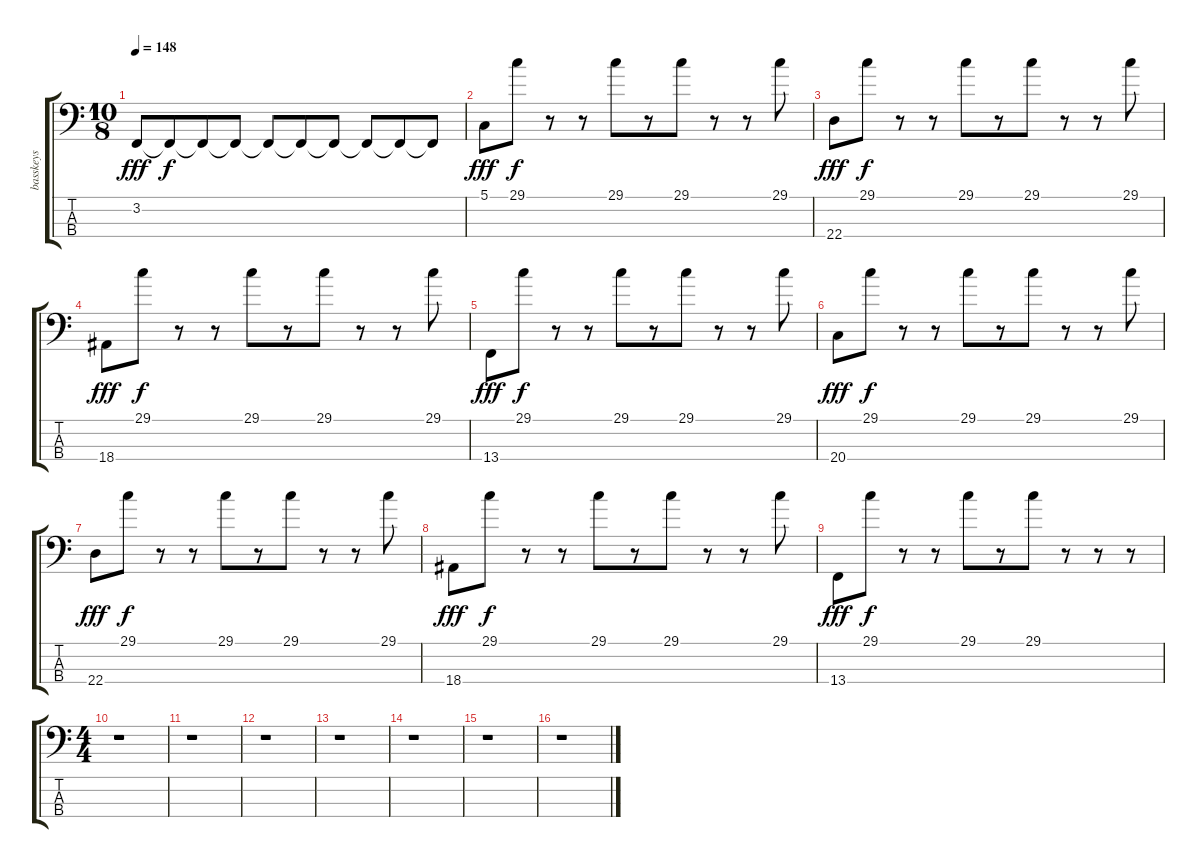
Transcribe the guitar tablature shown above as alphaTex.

\track ("basskeys" "basskeys") {instrument acousticgrandpiano}
\staff {score tabs}
\tuning (G2 D2 A1 E1) {hide}
\ts (10 8)
\tempo 148
\clef f4
\ks c
3.2.8{dy fff} 3.2{t}.8{dy f} 3.2{t}.8 3.2{t}.8 3.2{t}.8 3.2{t}.8 3.2{t}.8 3.2{t}.8 3.2{t}.8 3.2{t}.8 |
5.1.8{dy fff} 29.1.8{dy f} r.8 r.8 29.1.8 r.8 29.1.8 r.8 r.8 29.1.8 |
22.4.8{dy fff} 29.1.8{dy f} r.8 r.8 29.1.8 r.8 29.1.8 r.8 r.8 29.1.8 |
18.4.8{dy fff} 29.1.8{dy f} r.8 r.8 29.1.8 r.8 29.1.8 r.8 r.8 29.1.8 |
13.4.8{dy fff} 29.1.8{dy f} r.8 r.8 29.1.8 r.8 29.1.8 r.8 r.8 29.1.8 |
20.4.8{dy fff} 29.1.8{dy f} r.8 r.8 29.1.8 r.8 29.1.8 r.8 r.8 29.1.8 |
22.4.8{dy fff} 29.1.8{dy f} r.8 r.8 29.1.8 r.8 29.1.8 r.8 r.8 29.1.8 |
18.4.8{dy fff} 29.1.8{dy f} r.8 r.8 29.1.8 r.8 29.1.8 r.8 r.8 29.1.8 |
13.4.8{dy fff} 29.1.8{dy f} r.8 r.8 29.1.8 r.8 29.1.8 r.8 r.8 r.8 |
\ts (4 4)
r.1 |
r.1 |
r.1 |
r.1 |
r.1 |
r.1 |
r.1
